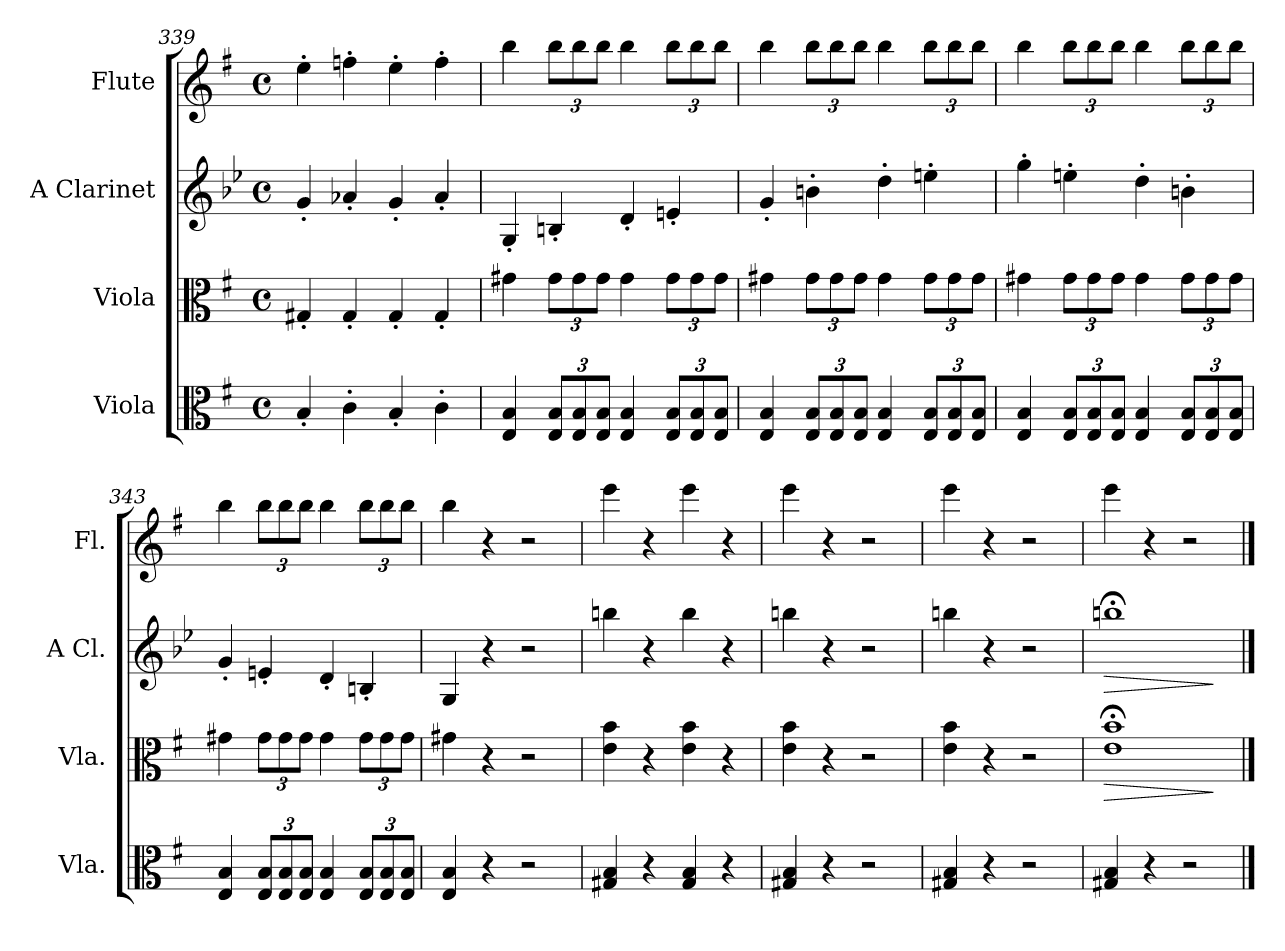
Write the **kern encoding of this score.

**kern	**kern	**dynam	**kern	**dynam	**kern
*part4	*part3	*part3	*part2	*part2	*part1
*staff4	*staff3	*staff3	*staff2	*staff2	*staff1
*I"Viola	*I"Viola	*	*I"A Clarinet	*	*I"Flute
*I'Vla.	*I'Vla.	*	*I'A Cl.	*	*I'Fl.
*clefC3	*clefC3	*	*clefG2	*	*clefG2
*	*	*	*ITrd2c3	*	*
*k[f#]	*k[f#]	*	*k[f#]	*	*k[f#]
*M4/4	*M4/4	*	*M4/4	*	*M4/4
*met(c)	*met(c)	*	*met(c)	*	*met(c)
=339	=339	=339	=339	=339	=339
4B'/	4G#X'/	.	4e'/	.	4ee'\
4c'\	4G#'/	.	4fn'/	.	4ffn'\
4B'/	4G#'/	.	4e'/	.	4ee'\
4c'\	4G#'/	.	4f'/	.	4ff'\
!!LO:LB:g=z
=340	=340	=340	=340	=340	=340
4E/ 4B/	4g#X\	.	4E'/	.	4bb\
*Xbrackettup	*Xbrackettup	*	*	*	*Xbrackettup
12E/ 12B/L	12g#\L	.	4G#X'/	.	12bb\L
12E/ 12B/	12g#\	.	.	.	12bb\
12E/ 12B/J	12g#\J	.	.	.	12bb\J
4E/ 4B/	4g#\	.	4B'/	.	4bb\
12E/ 12B/L	12g#\L	.	4c#X'/	.	12bb\L
12E/ 12B/	12g#\	.	.	.	12bb\
12E/ 12B/J	12g#\J	.	.	.	12bb\J
=341	=341	=341	=341	=341	=341
4E/ 4B/	4g#X\	.	4e'/	.	4bb\
12E/ 12B/L	12g#\L	.	4g#X'\	.	12bb\L
12E/ 12B/	12g#\	.	.	.	12bb\
12E/ 12B/J	12g#\J	.	.	.	12bb\J
4E/ 4B/	4g#\	.	4b'\	.	4bb\
12E/ 12B/L	12g#\L	.	4cc#X'\	.	12bb\L
12E/ 12B/	12g#\	.	.	.	12bb\
12E/ 12B/J	12g#\J	.	.	.	12bb\J
=342	=342	=342	=342	=342	=342
4E/ 4B/	4g#X\	.	4ee'\	.	4bb\
12E/ 12B/L	12g#\L	.	4cc#X'\	.	12bb\L
12E/ 12B/	12g#\	.	.	.	12bb\
12E/ 12B/J	12g#\J	.	.	.	12bb\J
4E/ 4B/	4g#\	.	4b'\	.	4bb\
12E/ 12B/L	12g#\L	.	4g#X'\	.	12bb\L
12E/ 12B/	12g#\	.	.	.	12bb\
12E/ 12B/J	12g#\J	.	.	.	12bb\J
!!LO:PB:g=z
=343	=343	=343	=343	=343	=343
4E/ 4B/	4g#X\	.	4e'/	.	4bb\
12E/ 12B/L	12g#\L	.	4c#X'/	.	12bb\L
12E/ 12B/	12g#\	.	.	.	12bb\
12E/ 12B/J	12g#\J	.	.	.	12bb\J
4E/ 4B/	4g#\	.	4B'/	.	4bb\
12E/ 12B/L	12g#\L	.	4G#X'/	.	12bb\L
12E/ 12B/	12g#\	.	.	.	12bb\
12E/ 12B/J	12g#\J	.	.	.	12bb\J
=344	=344	=344	=344	=344	=344
4E/ 4B/	4g#X\	.	4E/	.	4bb\
4r	4r	.	4r	.	4r
2r	2r	.	2r	.	2r
=345	=345	=345	=345	=345	=345
4G#X/ 4B/	4e\ 4b\	.	4gg#X\	.	4eee\
4r	4r	.	4r	.	4r
4G#/ 4B/	4e\ 4b\	.	4gg#\	.	4eee\
4r	4r	.	4r	.	4r
=346	=346	=346	=346	=346	=346
4G#X/ 4B/	4e\ 4b\	.	4gg#X\	.	4eee\
4r	4r	.	4r	.	4r
2r	2r	.	2r	.	2r
=347	=347	=347	=347	=347	=347
4G#X/ 4B/	4e\ 4b\	.	4gg#X\	.	4eee\
4r	4r	.	4r	.	4r
2r	2r	.	2r	.	2r
=348	=348	=348	=348	=348	=348
!	!	!LO:HP:b	!	!LO:HP:b	!
4G#X/ 4B/	1e;< 1b;<	>	1gg#X;<	>	4eee\
4r	.	.	.	.	4r
2r	.	.	.	.	2r
.	.	]	.	]	.
==	==	==	==	==	==
*-	*-	*-	*-	*-	*-
